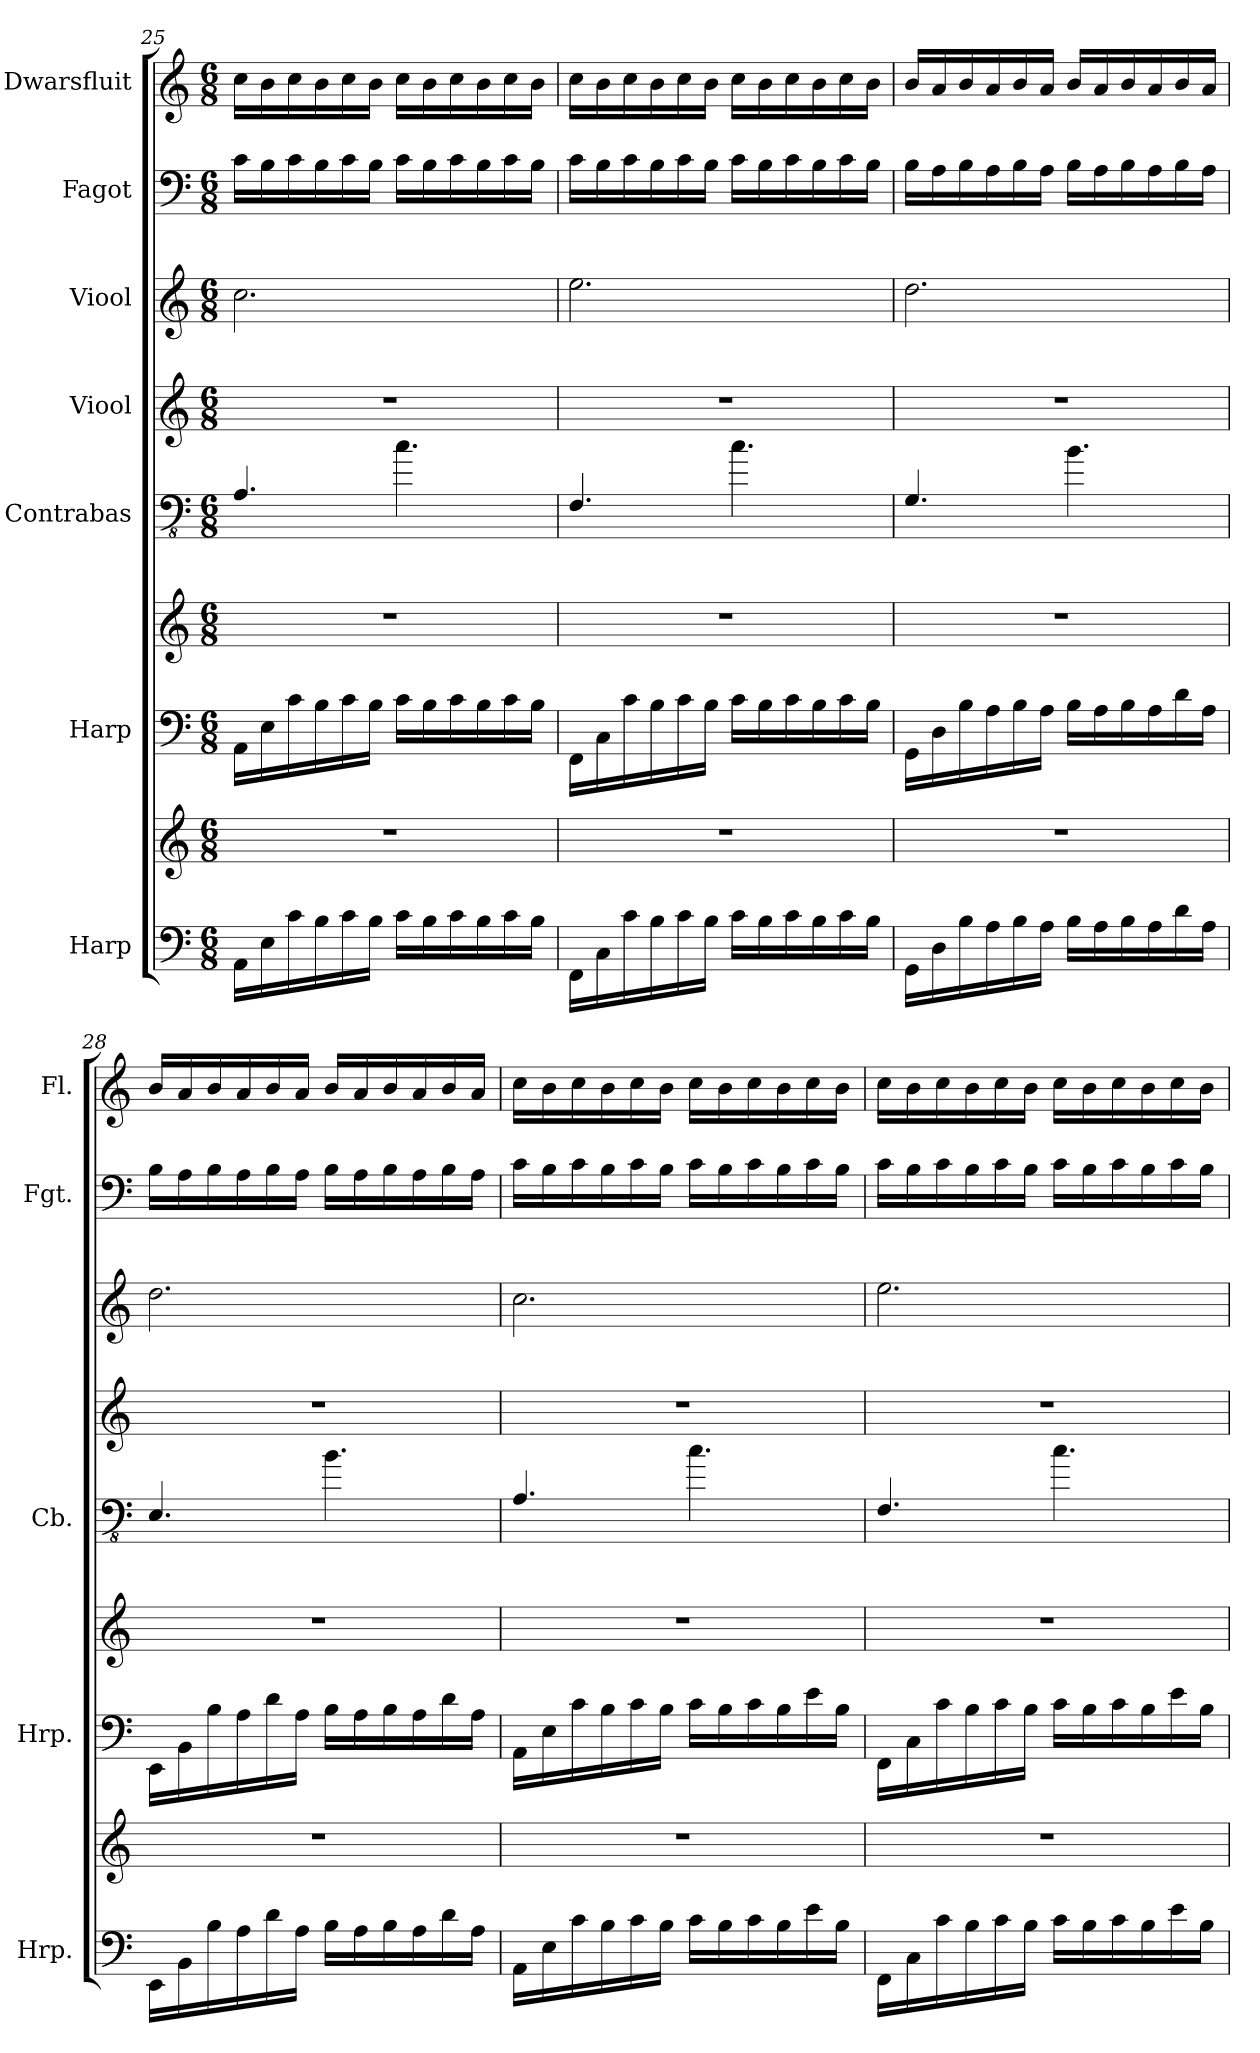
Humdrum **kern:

**kern	**kern	**kern	**kern	**kern	**kern	**kern	**kern	**kern
*part7	*part7	*part6	*part6	*part5	*part4	*part3	*part2	*part1
*staff9	*staff8	*staff7	*staff6	*staff5	*staff4	*staff3	*staff2	*staff1
*I"Harp	*	*I"Harp	*	*I"Contrabas	*I"Viool	*I"Viool	*I"Fagot	*I"Dwarsfluit
*I'Hrp.	*	*I'Hrp.	*	*I'Cb.	*	*	*I'Fgt.	*I'Fl.
!!LO:PB:g=z
*clefF4	*clefG2	*clefF4	*clefG2	*clefFv4	*clefG2	*clefG2	*clefF4	*clefG2
*	*	*	*	*ITrd7c12	*	*	*	*
*k[]	*k[]	*k[]	*k[]	*k[]	*k[]	*k[]	*k[]	*k[]
*M6/8	*M6/8	*M6/8	*M6/8	*M6/8	*M6/8	*M6/8	*M6/8	*M6/8
=25	=25	=25	=25	=25	=25	=25	=25	=25
16AA\LL	2.r	16AA\LL	2.r	4.AAA/	2.r	2.cc\	16c\LL	16cc\LL
16E\	.	16E\	.	.	.	.	16B\	16b\
16c\	.	16c\	.	.	.	.	16c\	16cc\
16B\	.	16B\	.	.	.	.	16B\	16b\
16c\	.	16c\	.	.	.	.	16c\	16cc\
16B\JJ	.	16B\JJ	.	.	.	.	16B\JJ	16b\JJ
16c\LL	.	16c\LL	.	4.C\	.	.	16c\LL	16cc\LL
16B\	.	16B\	.	.	.	.	16B\	16b\
16c\	.	16c\	.	.	.	.	16c\	16cc\
16B\	.	16B\	.	.	.	.	16B\	16b\
16c\	.	16c\	.	.	.	.	16c\	16cc\
16B\JJ	.	16B\JJ	.	.	.	.	16B\JJ	16b\JJ
=26	=26	=26	=26	=26	=26	=26	=26	=26
16FF\LL	2.r	16FF\LL	2.r	4.FFF/	2.r	2.ee\	16c\LL	16cc\LL
16C\	.	16C\	.	.	.	.	16B\	16b\
16c\	.	16c\	.	.	.	.	16c\	16cc\
16B\	.	16B\	.	.	.	.	16B\	16b\
16c\	.	16c\	.	.	.	.	16c\	16cc\
16B\JJ	.	16B\JJ	.	.	.	.	16B\JJ	16b\JJ
16c\LL	.	16c\LL	.	4.C\	.	.	16c\LL	16cc\LL
16B\	.	16B\	.	.	.	.	16B\	16b\
16c\	.	16c\	.	.	.	.	16c\	16cc\
16B\	.	16B\	.	.	.	.	16B\	16b\
16c\	.	16c\	.	.	.	.	16c\	16cc\
16B\JJ	.	16B\JJ	.	.	.	.	16B\JJ	16b\JJ
=27	=27	=27	=27	=27	=27	=27	=27	=27
16GG\LL	2.r	16GG\LL	2.r	4.GGG/	2.r	2.dd\	16B\LL	16b/LL
16D\	.	16D\	.	.	.	.	16A\	16a/
16B\	.	16B\	.	.	.	.	16B\	16b/
16A\	.	16A\	.	.	.	.	16A\	16a/
16B\	.	16B\	.	.	.	.	16B\	16b/
16A\JJ	.	16A\JJ	.	.	.	.	16A\JJ	16a/JJ
16B\LL	.	16B\LL	.	4.BB\	.	.	16B\LL	16b/LL
16A\	.	16A\	.	.	.	.	16A\	16a/
16B\	.	16B\	.	.	.	.	16B\	16b/
16A\	.	16A\	.	.	.	.	16A\	16a/
16d\	.	16d\	.	.	.	.	16B\	16b/
16A\JJ	.	16A\JJ	.	.	.	.	16A\JJ	16a/JJ
!!LO:PB:g=z
=28	=28	=28	=28	=28	=28	=28	=28	=28
16EE\LL	2.r	16EE\LL	2.r	4.EEE/	2.r	2.dd\	16B\LL	16b/LL
16BB\	.	16BB\	.	.	.	.	16A\	16a/
16B\	.	16B\	.	.	.	.	16B\	16b/
16A\	.	16A\	.	.	.	.	16A\	16a/
16d\	.	16d\	.	.	.	.	16B\	16b/
16A\JJ	.	16A\JJ	.	.	.	.	16A\JJ	16a/JJ
16B\LL	.	16B\LL	.	4.BB\	.	.	16B\LL	16b/LL
16A\	.	16A\	.	.	.	.	16A\	16a/
16B\	.	16B\	.	.	.	.	16B\	16b/
16A\	.	16A\	.	.	.	.	16A\	16a/
16d\	.	16d\	.	.	.	.	16B\	16b/
16A\JJ	.	16A\JJ	.	.	.	.	16A\JJ	16a/JJ
=29	=29	=29	=29	=29	=29	=29	=29	=29
16AA\LL	2.r	16AA\LL	2.r	4.AAA/	2.r	2.cc\	16c\LL	16cc\LL
16E\	.	16E\	.	.	.	.	16B\	16b\
16c\	.	16c\	.	.	.	.	16c\	16cc\
16B\	.	16B\	.	.	.	.	16B\	16b\
16c\	.	16c\	.	.	.	.	16c\	16cc\
16B\JJ	.	16B\JJ	.	.	.	.	16B\JJ	16b\JJ
16c\LL	.	16c\LL	.	4.C\	.	.	16c\LL	16cc\LL
16B\	.	16B\	.	.	.	.	16B\	16b\
16c\	.	16c\	.	.	.	.	16c\	16cc\
16B\	.	16B\	.	.	.	.	16B\	16b\
16e\	.	16e\	.	.	.	.	16c\	16cc\
16B\JJ	.	16B\JJ	.	.	.	.	16B\JJ	16b\JJ
=30	=30	=30	=30	=30	=30	=30	=30	=30
16FF\LL	2.r	16FF\LL	2.r	4.FFF/	2.r	2.ee\	16c\LL	16cc\LL
16C\	.	16C\	.	.	.	.	16B\	16b\
16c\	.	16c\	.	.	.	.	16c\	16cc\
16B\	.	16B\	.	.	.	.	16B\	16b\
16c\	.	16c\	.	.	.	.	16c\	16cc\
16B\JJ	.	16B\JJ	.	.	.	.	16B\JJ	16b\JJ
16c\LL	.	16c\LL	.	4.C\	.	.	16c\LL	16cc\LL
16B\	.	16B\	.	.	.	.	16B\	16b\
16c\	.	16c\	.	.	.	.	16c\	16cc\
16B\	.	16B\	.	.	.	.	16B\	16b\
16e\	.	16e\	.	.	.	.	16c\	16cc\
16B\JJ	.	16B\JJ	.	.	.	.	16B\JJ	16b\JJ
=	=	=	=	=	=	=	=	=
*-	*-	*-	*-	*-	*-	*-	*-	*-
